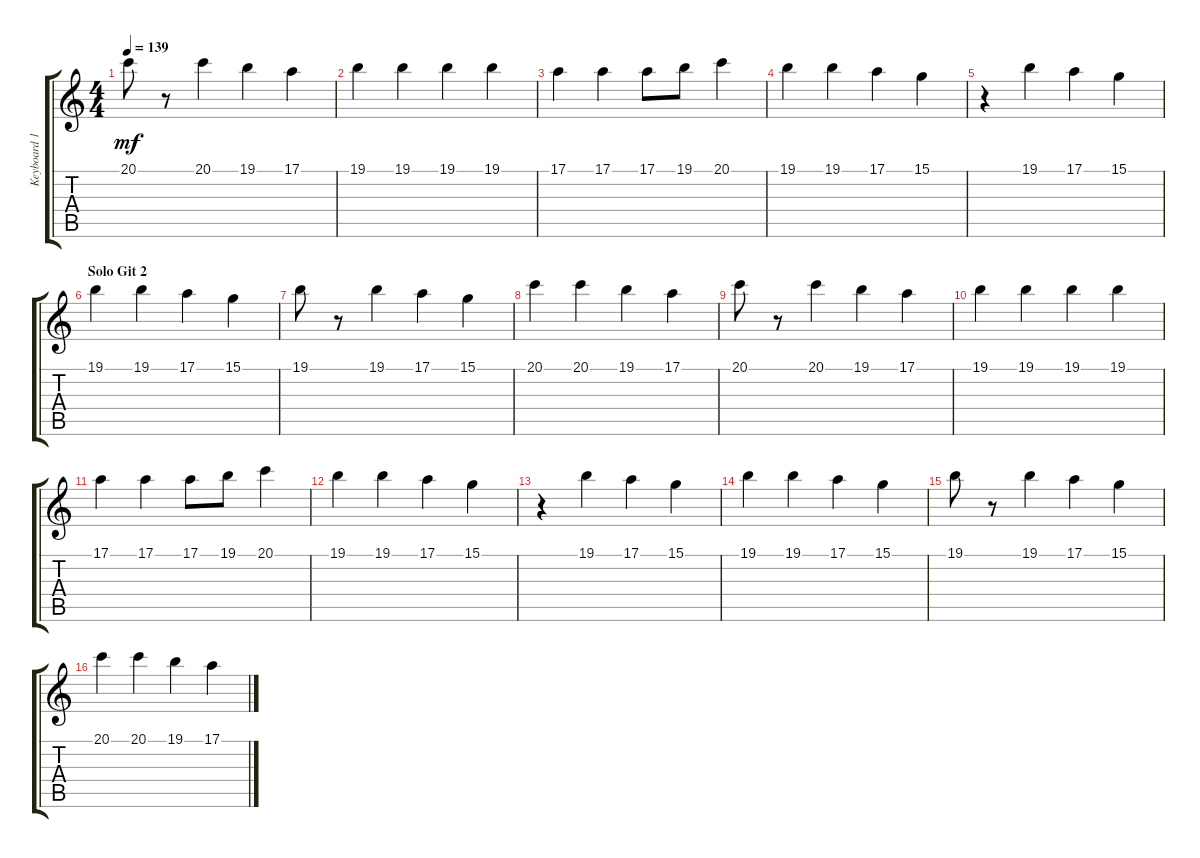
\track ("Keyboard 1" "Keyboard 1") {instrument stringensemble1}
\staff {score tabs}
\tuning (E4 B3 G3 D3 A2 E2) {hide}
\ts (4 4)
\tempo 139
\clef g2
\ks c
20.1.8{dy mf} r.8 20.1.4 19.1.4 17.1.4 |
19.1.4 19.1.4 19.1.4 19.1.4 |
17.1.4 17.1.4 17.1.8 19.1.8 20.1.4 |
19.1.4 19.1.4 17.1.4 15.1.4 |
r.4 19.1.4 17.1.4 15.1.4 |
\section ("" "Solo Git 2")
19.1.4 19.1.4 17.1.4 15.1.4 |
19.1.8 r.8 19.1.4 17.1.4 15.1.4 |
20.1.4 20.1.4 19.1.4 17.1.4 |
20.1.8 r.8 20.1.4 19.1.4 17.1.4 |
19.1.4 19.1.4 19.1.4 19.1.4 |
17.1.4 17.1.4 17.1.8 19.1.8 20.1.4 |
19.1.4 19.1.4 17.1.4 15.1.4 |
r.4 19.1.4 17.1.4 15.1.4 |
19.1.4 19.1.4 17.1.4 15.1.4 |
19.1.8 r.8 19.1.4 17.1.4 15.1.4 |
20.1.4 20.1.4 19.1.4 17.1.4
